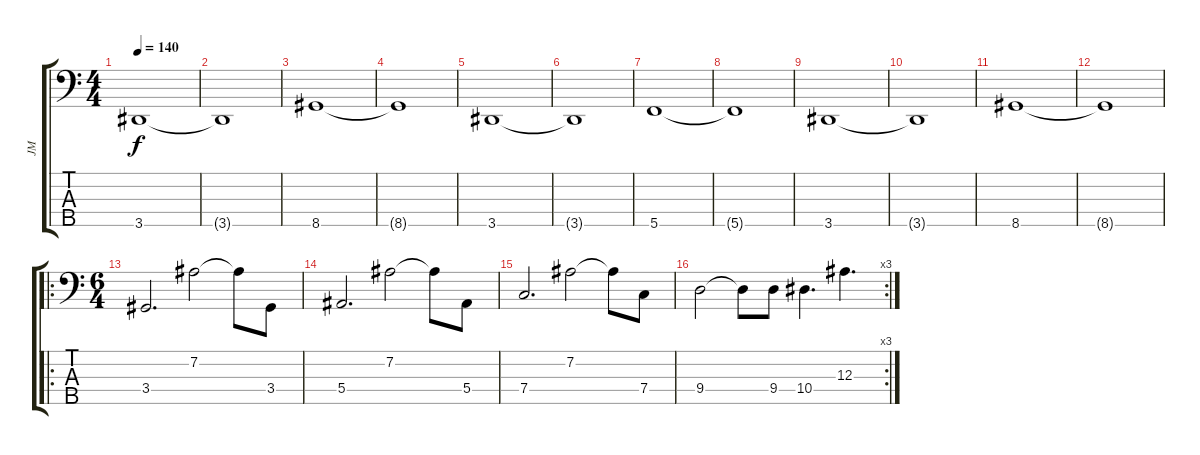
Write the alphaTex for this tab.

\track ("JM" "JM") {instrument electricbassfinger}
\staff {score tabs}
\tuning (Ab2 Eb2 Bb1 F1 C1) {hide}
\ts (4 4)
\tempo 140
\clef f4
\ks c
3.5.1{dy f} |
3.5{t}.1 |
8.5.1 |
8.5{t}.1 |
3.5.1 |
3.5{t}.1 |
5.5.1 |
5.5{t}.1 |
3.5.1 |
3.5{t}.1 |
8.5.1 |
8.5{t}.1 |
\ro
\ts (6 4)
3.4.2{d} 7.2.2 7.2{t}.8 3.4.8 |
5.4.2{d} 7.2.2 7.2{t}.8 5.4.8 |
7.4.2{d} 7.2.2 7.2{t}.8 7.4.8 |
\rc 3
9.4.2 9.4{t}.8 9.4.8 10.4.4{d} 12.3.4{d}
